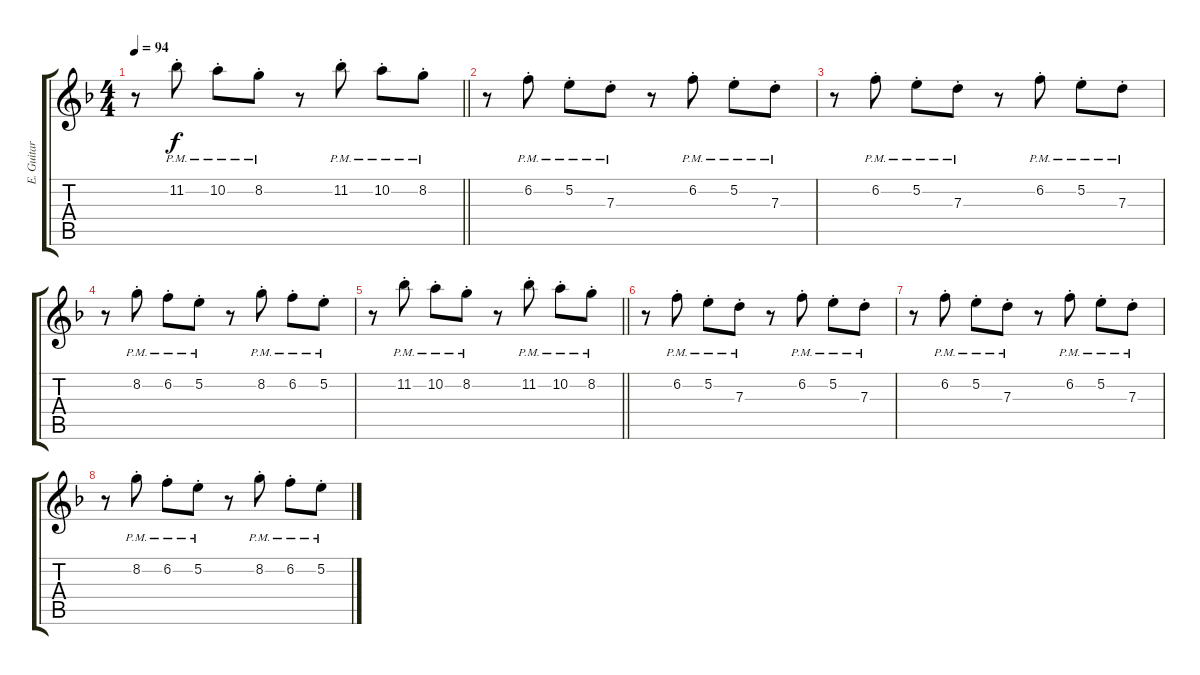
\track ("E. Guitar (Fill Ins)" "E. Guitar ") {instrument overdrivenguitar}
\staff {score tabs}
\tuning (E4 B3 G3 D3 A2 E2) {hide}
\ts (4 4)
\tempo 94
\clef g2
\barLineRight lightlight
\ks dminor
r.8{dy f} 11.2{pm st}.8 10.2{pm st}.8 8.2{pm st}.8 r.8 11.2{pm st}.8 10.2{pm st}.8 8.2{pm st}.8 |
r.8{balance 0} 6.2{pm st}.8 5.2{pm st}.8 7.3{pm st}.8 r.8 6.2{pm st}.8 5.2{pm st}.8 7.3{pm st}.8 |
r.8 6.2{pm st}.8 5.2{pm st}.8 7.3{pm st}.8 r.8 6.2{pm st}.8 5.2{pm st}.8 7.3{pm st}.8 |
r.8{balance 16} 8.2{pm st}.8 6.2{pm st}.8 5.2{pm st}.8 r.8 8.2{pm st}.8 6.2{pm st}.8 5.2{pm st}.8 |
\barLineRight lightlight
r.8 11.2{pm st}.8 10.2{pm st}.8 8.2{pm st}.8 r.8 11.2{pm st}.8 10.2{pm st}.8 8.2{pm st}.8 |
r.8{balance 0} 6.2{pm st}.8 5.2{pm st}.8 7.3{pm st}.8 r.8 6.2{pm st}.8 5.2{pm st}.8 7.3{pm st}.8 |
r.8 6.2{pm st}.8 5.2{pm st}.8 7.3{pm st}.8 r.8 6.2{pm st}.8 5.2{pm st}.8 7.3{pm st}.8 |
r.8 8.2{pm st}.8 6.2{pm st}.8 5.2{pm st}.8 r.8 8.2{pm st}.8 6.2{pm st}.8 5.2{pm st}.8
